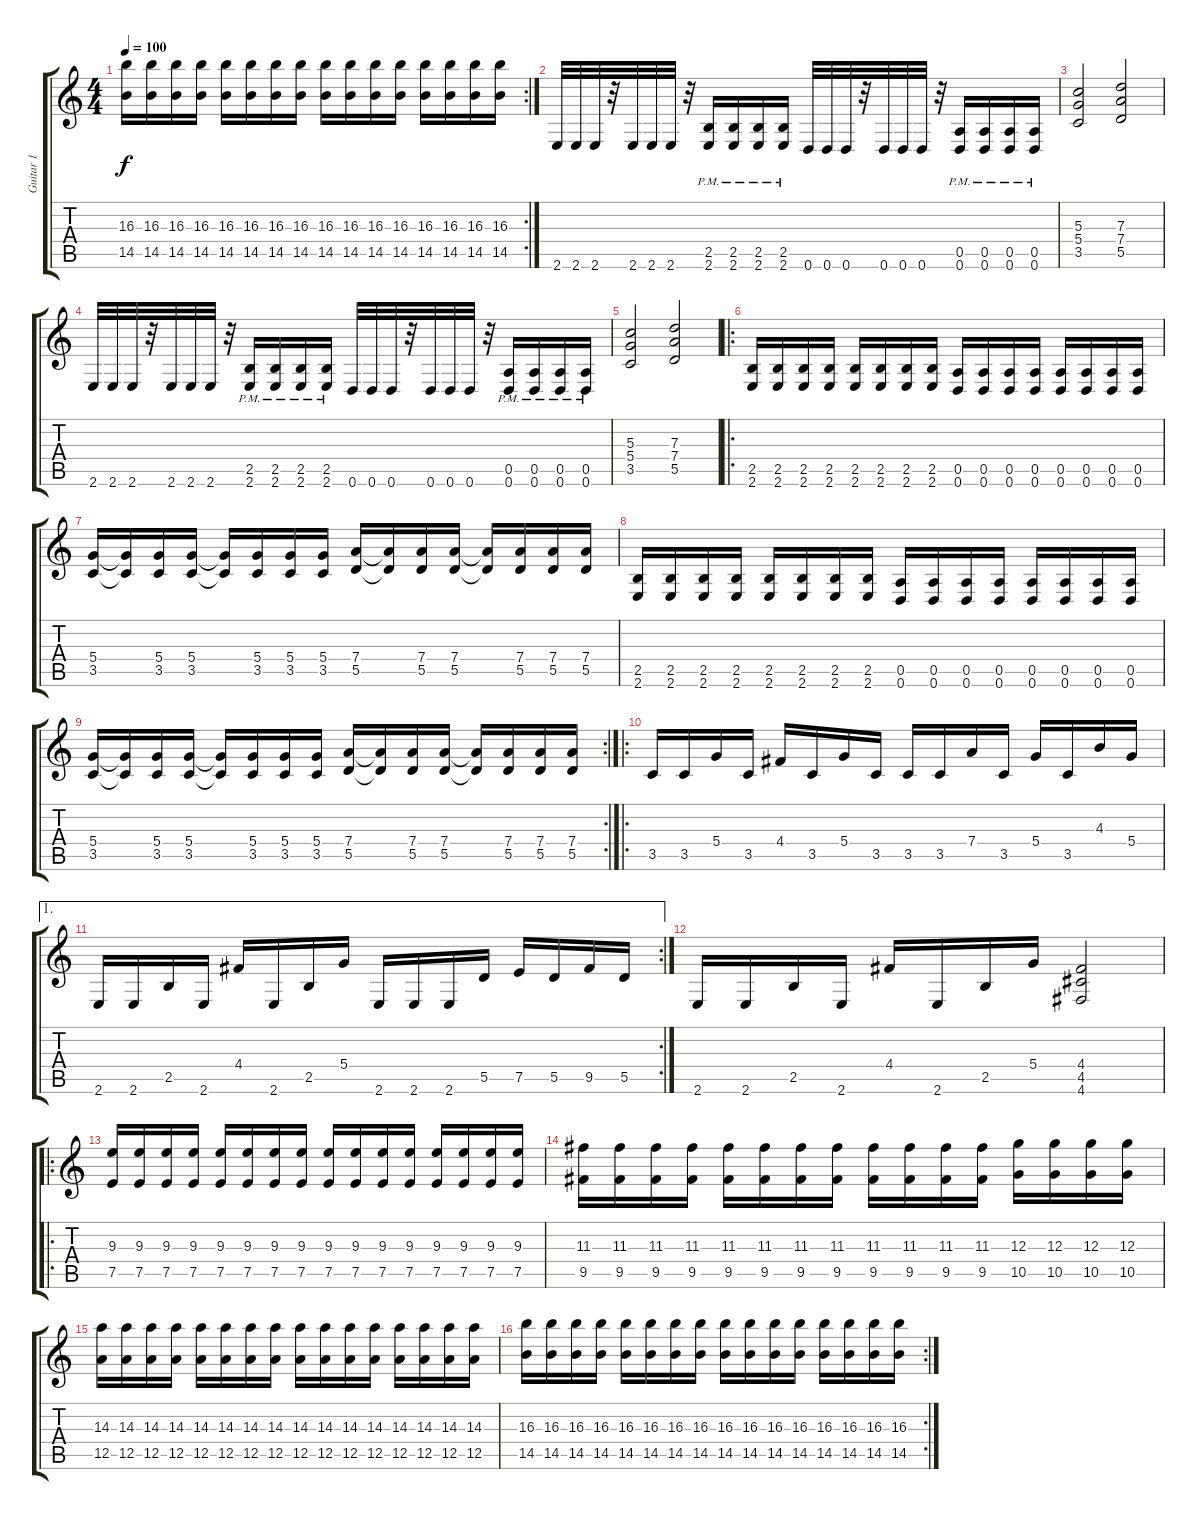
\track ("Guitar 1" "Guitar 1") {instrument distortionguitar}
\staff {score tabs}
\tuning (E4 B3 G3 D3 A2 D2) {hide}
\rc 2
\ts (4 4)
\tempo 100
\clef g2
\ks c
(16.3 14.5).16{dy f} (16.3 14.5).16 (16.3 14.5).16 (16.3 14.5).16 (16.3 14.5).16 (16.3 14.5).16 (16.3 14.5).16 (16.3 14.5).16 (16.3 14.5).16 (16.3 14.5).16 (16.3 14.5).16 (16.3 14.5).16 (16.3 14.5).16 (16.3 14.5).16 (16.3 14.5).16 (16.3 14.5).16 |
2.6.32 2.6.32 2.6.32 r.32 2.6.32 2.6.32 2.6.32 r.32 (2.5{pm} 2.6{pm}).16 (2.5{pm} 2.6{pm}).16 (2.5{pm} 2.6{pm}).16 (2.5{pm} 2.6{pm}).16 0.6.32 0.6.32 0.6.32 r.32 0.6.32 0.6.32 0.6.32 r.32 (0.5{pm} 0.6{pm}).16 (0.5{pm} 0.6{pm}).16 (0.5{pm} 0.6{pm}).16 (0.5{pm} 0.6{pm}).16 |
(5.3 5.4 3.5).2 (7.3 7.4 5.5).2 |
2.6.32 2.6.32 2.6.32 r.32 2.6.32 2.6.32 2.6.32 r.32 (2.5{pm} 2.6{pm}).16 (2.5{pm} 2.6{pm}).16 (2.5{pm} 2.6{pm}).16 (2.5{pm} 2.6{pm}).16 0.6.32 0.6.32 0.6.32 r.32 0.6.32 0.6.32 0.6.32 r.32 (0.5{pm} 0.6{pm}).16 (0.5{pm} 0.6{pm}).16 (0.5{pm} 0.6{pm}).16 (0.5{pm} 0.6{pm}).16 |
(5.3 5.4 3.5).2 (7.3 7.4 5.5).2 |
\ro
(2.5 2.6).16 (2.5 2.6).16 (2.5 2.6).16 (2.5 2.6).16 (2.5 2.6).16 (2.5 2.6).16 (2.5 2.6).16 (2.5 2.6).16 (0.5 0.6).16 (0.5 0.6).16 (0.5 0.6).16 (0.5 0.6).16 (0.5 0.6).16 (0.5 0.6).16 (0.5 0.6).16 (0.5 0.6).16 |
(5.4 3.5).16 (5.4{t} 3.5{t}).16 (5.4 3.5).16 (5.4 3.5).16 (5.4{t} 3.5{t}).16 (5.4 3.5).16 (5.4 3.5).16 (5.4 3.5).16 (7.4 5.5).16 (7.4{t} 5.5{t}).16 (7.4 5.5).16 (7.4 5.5).16 (7.4{t} 5.5{t}).16 (7.4 5.5).16 (7.4 5.5).16 (7.4 5.5).16 |
(2.5 2.6).16 (2.5 2.6).16 (2.5 2.6).16 (2.5 2.6).16 (2.5 2.6).16 (2.5 2.6).16 (2.5 2.6).16 (2.5 2.6).16 (0.5 0.6).16 (0.5 0.6).16 (0.5 0.6).16 (0.5 0.6).16 (0.5 0.6).16 (0.5 0.6).16 (0.5 0.6).16 (0.5 0.6).16 |
\rc 2
(5.4 3.5).16 (5.4{t} 3.5{t}).16 (5.4 3.5).16 (5.4 3.5).16 (5.4{t} 3.5{t}).16 (5.4 3.5).16 (5.4 3.5).16 (5.4 3.5).16 (7.4 5.5).16 (7.4{t} 5.5{t}).16 (7.4 5.5).16 (7.4 5.5).16 (7.4{t} 5.5{t}).16 (7.4 5.5).16 (7.4 5.5).16 (7.4 5.5).16 |
\ro
3.5.16 3.5.16 5.4.16 3.5.16 4.4.16 3.5.16 5.4.16 3.5.16 3.5.16 3.5.16 7.4.16 3.5.16 5.4.16 3.5.16 4.3.16 5.4.16 |
\ae 1
\rc 2
2.6.16 2.6.16 2.5.16 2.6.16 4.4.16 2.6.16 2.5.16 5.4.16 2.6.16 2.6.16 2.6.16 5.5.16 7.5.16 5.5.16 9.5.16 5.5.16 |
2.6.16 2.6.16 2.5.16 2.6.16 4.4.16 2.6.16 2.5.16 5.4.16 (4.4 4.5 4.6).2 |
\ro
(9.3 7.5).16{instrument distortionguitar} (9.3 7.5).16 (9.3 7.5).16 (9.3 7.5).16 (9.3 7.5).16 (9.3 7.5).16 (9.3 7.5).16 (9.3 7.5).16 (9.3 7.5).16 (9.3 7.5).16 (9.3 7.5).16 (9.3 7.5).16 (9.3 7.5).16 (9.3 7.5).16 (9.3 7.5).16 (9.3 7.5).16 |
(11.3 9.5).16 (11.3 9.5).16 (11.3 9.5).16 (11.3 9.5).16 (11.3 9.5).16 (11.3 9.5).16 (11.3 9.5).16 (11.3 9.5).16 (11.3 9.5).16 (11.3 9.5).16 (11.3 9.5).16 (11.3 9.5).16 (12.3 10.5).16 (12.3 10.5).16 (12.3 10.5).16 (12.3 10.5).16 |
(14.3 12.5).16 (14.3 12.5).16 (14.3 12.5).16 (14.3 12.5).16 (14.3 12.5).16 (14.3 12.5).16 (14.3 12.5).16 (14.3 12.5).16 (14.3 12.5).16 (14.3 12.5).16 (14.3 12.5).16 (14.3 12.5).16 (14.3 12.5).16 (14.3 12.5).16 (14.3 12.5).16 (14.3 12.5).16 |
\rc 2
(16.3 14.5).16 (16.3 14.5).16 (16.3 14.5).16 (16.3 14.5).16 (16.3 14.5).16 (16.3 14.5).16 (16.3 14.5).16 (16.3 14.5).16 (16.3 14.5).16 (16.3 14.5).16 (16.3 14.5).16 (16.3 14.5).16 (16.3 14.5).16 (16.3 14.5).16 (16.3 14.5).16 (16.3 14.5).16
